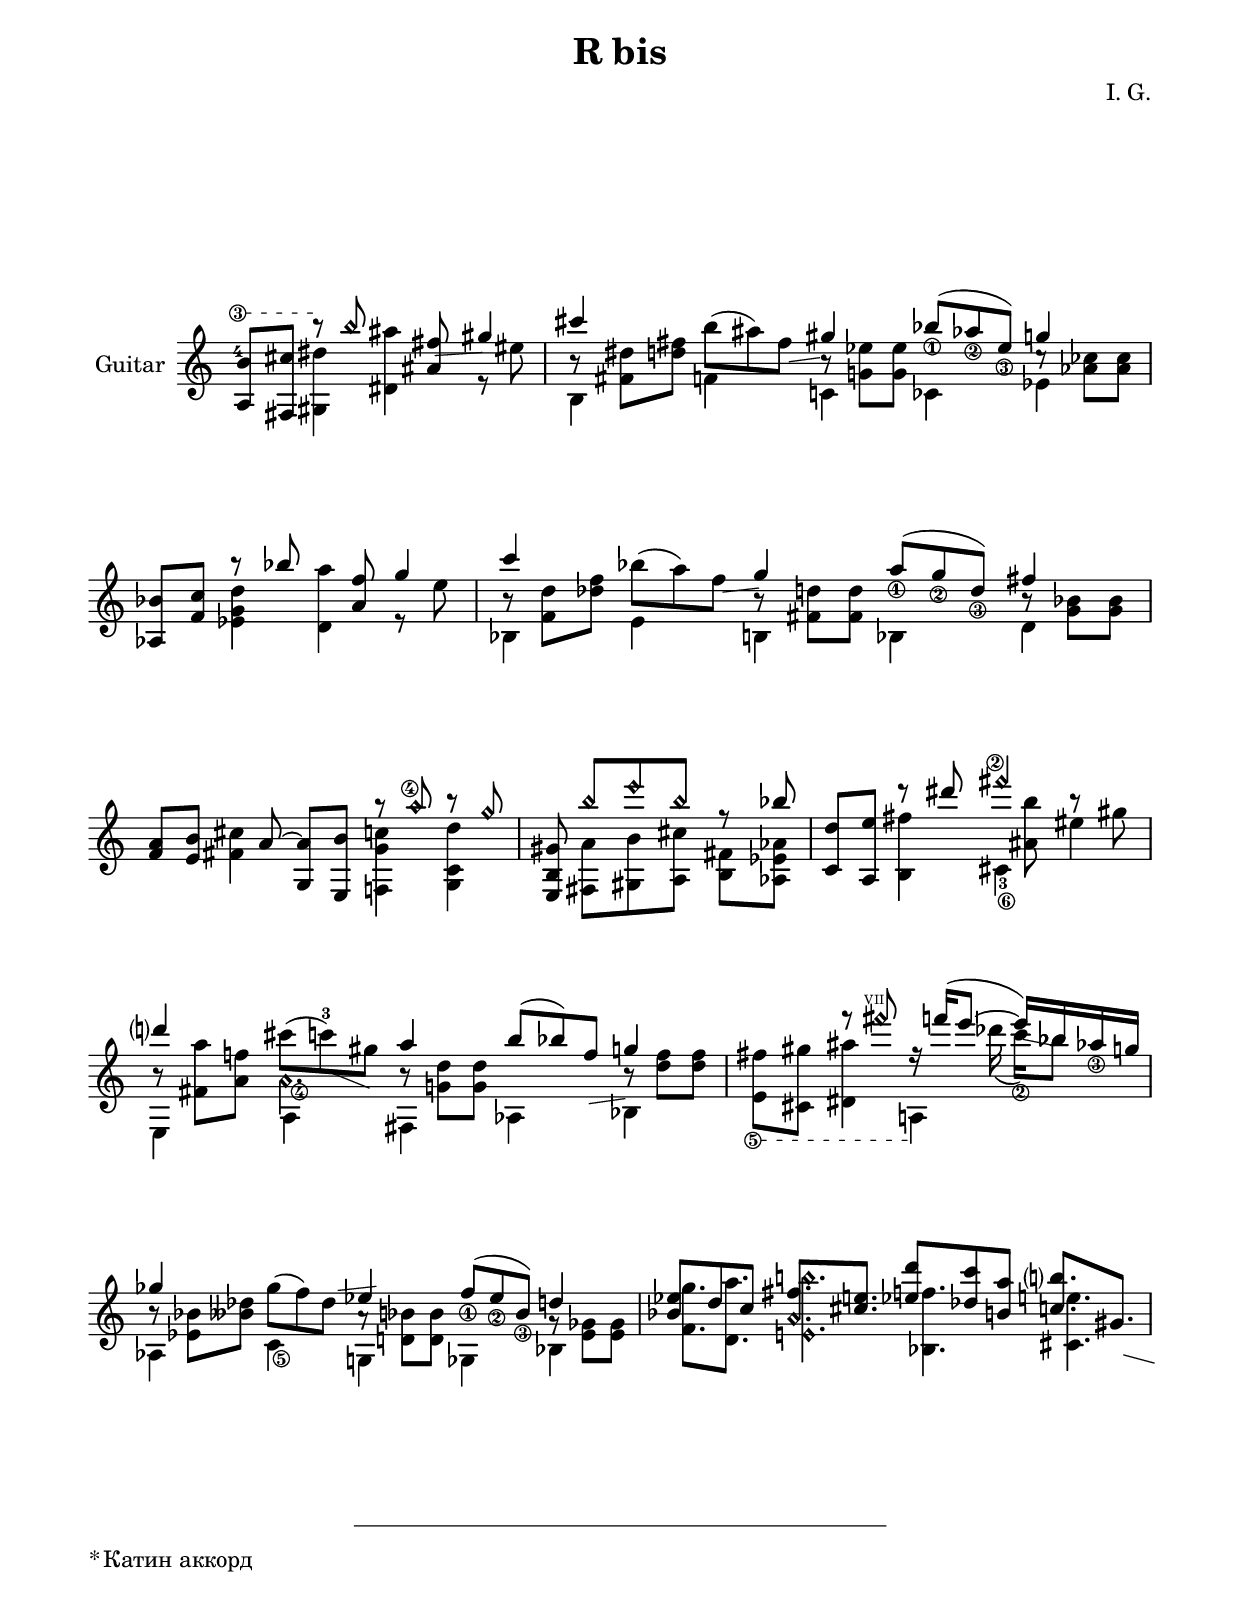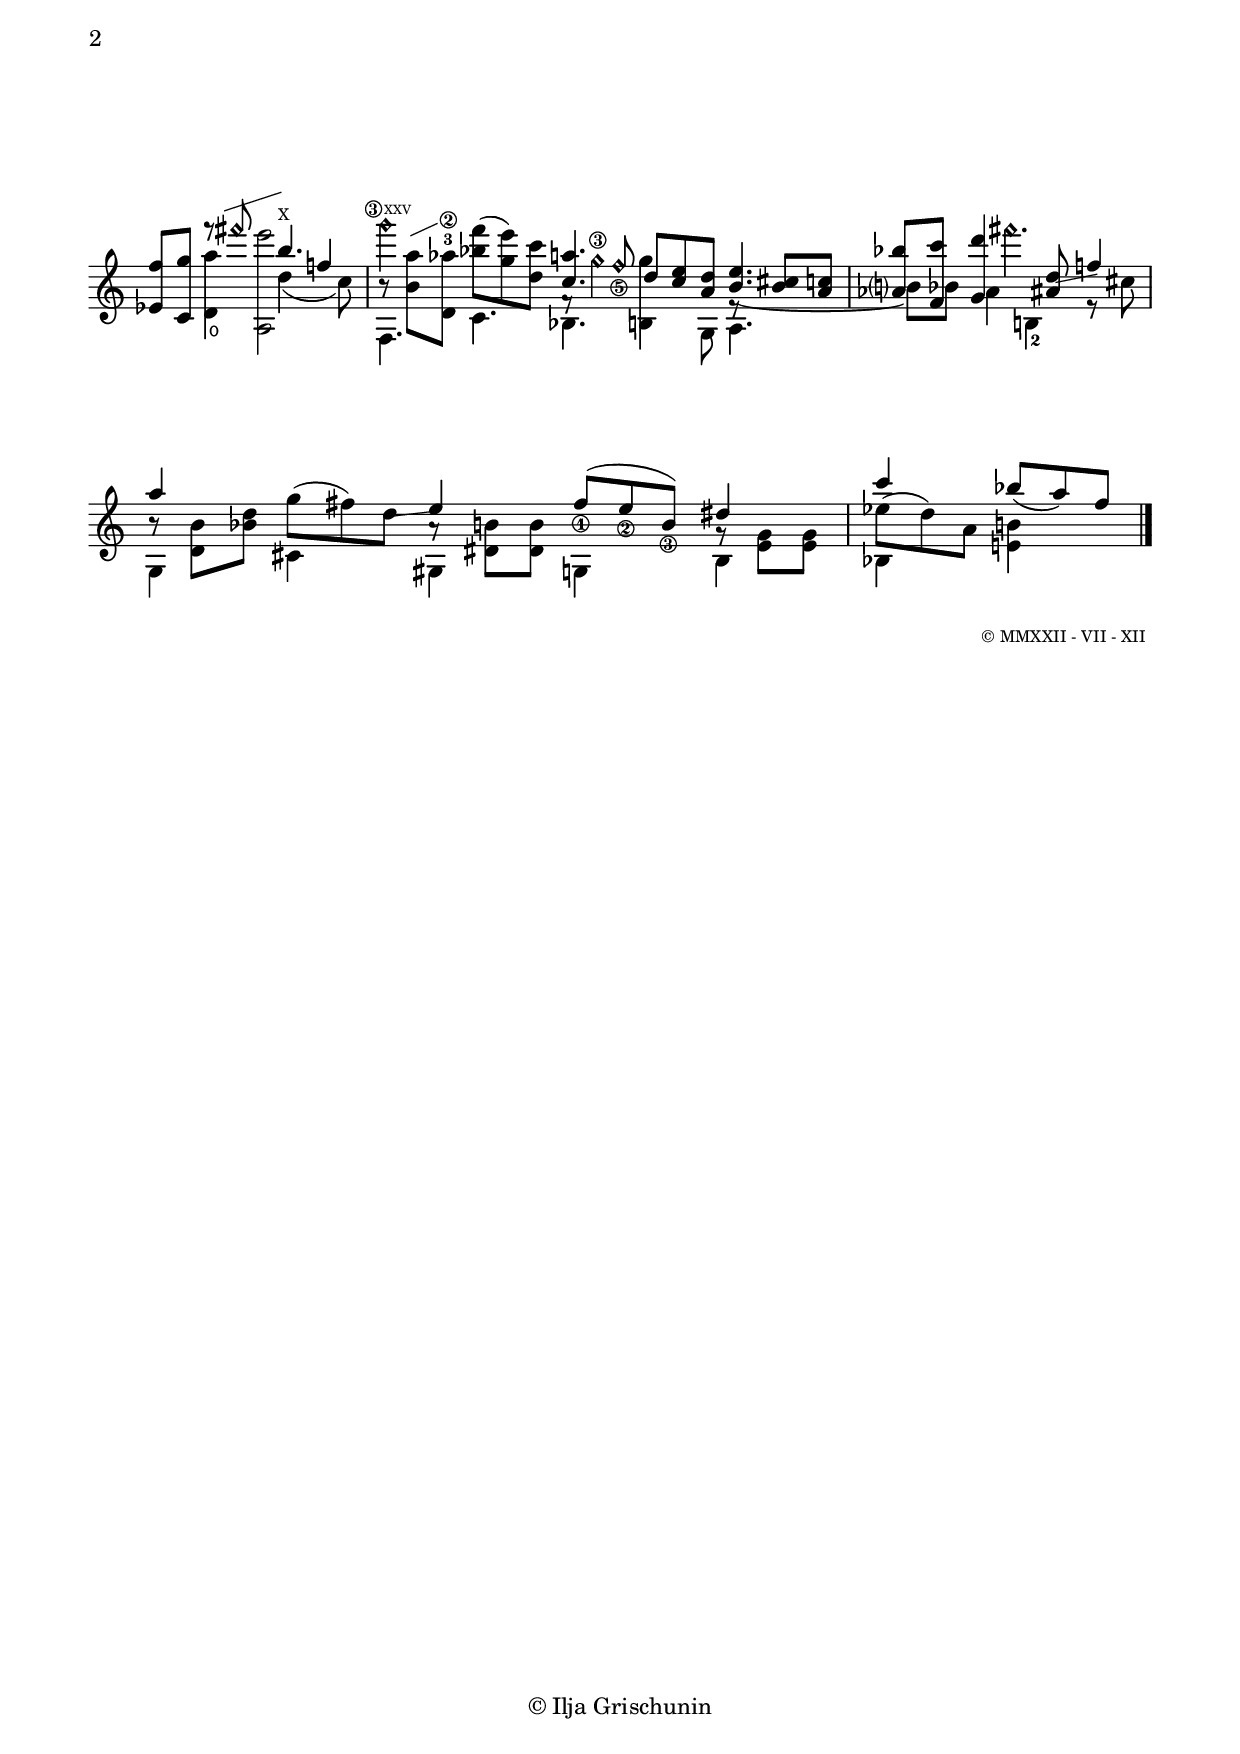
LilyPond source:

\version "2.19.15"

\language "deutsch"

\header {
  title = "R bis"
  composer = "I. G."
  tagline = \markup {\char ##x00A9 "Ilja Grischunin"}
}

\markup {
  \null
  \footnote
  \null
  \concat { "*" \hspace #.3 "Катин аккорд" }
}

\paper {
  %#(set-paper-size "a4")
  top-markup-spacing.basic-distance = 15
  markup-system-spacing.basic-distance = 25
  top-system-spacing.basic-distance = 25
  system-system-spacing.basic-distance = 23
  %score-system-spacing.basic-distance = 28
  last-bottom-spacing.basic-distance = 25

  %two-sided = ##t
  %inner-margin = 25
  %outer-margin = 15
  left-margin = 15
  right-margin = 15

  footnote-padding = 4
  footnote-footer-padding = 7
}

%\include "footnote.ly"

\layout {
  \context {
    \Voice
    \override Glissando.thickness = #1.5
    \override Glissando.gap = #0.1
  }
  \context {
    \Score
    \remove "Bar_number_engraver"
  }
}
%%%%%%%%%%%%%%%%%%%%%%%%%%%%%%%%%%%%%%
\version "2.19.15"

#(define RH rightHandFinger)

xLV = #(define-music-function (parser location further) (number?) #{
  \once \override LaissezVibrerTie.X-extent = #'(0 . 0)
  \once \override LaissezVibrerTie.details.note-head-gap = #(/
                                                             further -2)
  \once \override LaissezVibrerTie.extra-offset = #(cons (/
                                                          further 2) 0)
         #})

stringNumberSpanner =
#(define-music-function (parser location StringNumber) (string?)
   #{
     \override TextSpanner.font-size = #-5
     \override TextSpanner.dash-fraction = #0.3
     \override TextSpanner.dash-period = #1.5
     \override TextSpanner.bound-details.right.arrow = ##t
     \override TextSpanner.arrow-width = #0.2
     \override TextSpanner.arrow-length = #0.7
     \override TextSpanner.bound-details.left.stencil-align-dir-y = #CENTER
     \override TextSpanner.bound-details.left.text = \markup { \circle \number #StringNumber }
   #})

stringNumSpan =
#(define-music-function (parser location StringNumber) (string?)
   #{
     \override TextSpanner.font-size = #-5
     \override TextSpanner.dash-fraction = #0.3
     \override TextSpanner.dash-period = #1.5
     %\override TextSpanner.bound-details.right.arrow = ##t
     %\override TextSpanner.arrow-width = #0.2
     %\override TextSpanner.arrow-length = #0.7
     \override TextSpanner.bound-details.left.stencil-align-dir-y = #CENTER
     \override TextSpanner.bound-details.left.text = \markup { \circle \number #StringNumber }
   #})

spad = \override Fingering #'staff-padding = #'()
sfol = \set fingeringOrientations = #'(left)
sfor = \set fingeringOrientations = #'(right)
sfod = \set fingeringOrientations = #'(down)
sfou = \set fingeringOrientations = #'(up)
ssnol = \set stringNumberOrientations = #'(left)
ssnou = \set stringNumberOrientations = #'(up)
ssnod = \set stringNumberOrientations = #'(down)
ssnor = \set stringNumberOrientations = #'(right)
FO = #(define-music-function (parser location offsetX offsetY)(number? number?)
        #{
          \once \override Voice.Fingering #'extra-offset = #(cons offsetX offsetY)
        #})


\version "2.19.15"

\language "deutsch"

\include "noteHeads.ly"

ritaZwei = \relative c' {
  \time 4/4
  \override Staff.TimeSignature.stencil = ##f
  \override Fingering.staff-padding = #'()
  \override StringNumber.staff-padding = #'()
  %\once \override StringNumber.extra-offset = #'(-.6 . -4.8)
  \once \override Fingering.extra-offset = #'(-.6 . -3.3)
  \stringNumSpan "3"
  \once \override TextSpanner.extra-offset = #'(-.5 . -1.5)
  \once \override TextSpanner.bound-details.right.X = #22.2
  <a h'-4>8
  \startTextSpan
  <fis cis''>
  \stopTextSpan
  <<
    {
      r8 h''\harmonic
      s <ais, fis'>-\markup {
        \postscript #".8 -1.8 moveto 4.5 .3 rlineto stroke"
      } gis'4
    }
    \\
    {
      <gis,, dis''>4 <dis' ais''> r8 eis'
    }
  >>
  \time 15/8
  <<
    {
      \override Fingering.staff-padding = #'()
      \override StringNumber.staff-padding = #'()
      cis'4 s8
      \stemDown
      h( ais) fis-\markup {
        \postscript #"1 -2.4 moveto 3 .4 rlineto stroke"
      }
      \stemUp
      gis4 s8 b_\1( as_\2 es_\3) g4 s8
    }
    \\
    {
      h,8\rest <fis dis'> <d' fis>
      s4. h8\rest <g! es'> <g es'>
      s4. c8\rest <as ces> q
    }
    \\
    {
      \voiceTwo
      h,4 s8 f'4 s8 c!4 s8 ces4 s8 es4 s8
    }
  >>
  \break
  \time 4/4
  <as, b'>8 <f' c'>
  <<
    {
      r8 b' s <a, f'> g'4
    }
    \\
    {
      <es, g d'>4 <d a''> r8 e'
    }
  >>
  \time 15/8
  <<
    {
      \override Fingering.staff-padding = #'()
      \override StringNumber.staff-padding = #'()
      c'4 s8
      \stemDown
      b( a) f-\markup {
        \postscript #"1 -1.7 moveto 3.5 .4 rlineto stroke"
      }
      \stemUp
      g4 s8 a_\1( g_\2 d_\3) fis4 s8
    }
    \\
    {
      h,8\rest <f d'> <des' f>
      s4. h8\rest <fis! d'> <fis d'>
      s4. h8\rest <g b> q
    }
    \\
    {
      \voiceTwo
      b,4 s8 e4 s8 h4 s8 b4 s8 d4 s8
    }
  >>
  \break
  \time 5/4
  <f a>8 <e h'>
  <<
    {
      s8 a~ <g, a'> <e h''>
    }
    \\
    {
      <fis' cis'>4 s
    }
  >>
  <<
    {
      r8
      \once \override StringNumber.extra-offset = #'(-.6 . -2.5)
      a'\harmonic\4
      r8 g\harmonic
    }
    \\
    {
      <f,,! g' c>4 <g c d'>
    }
  >>
  \time 3/4
  <e h' gis'>8
  <<
    {
      h'''8\harmonic e\harmonic h\harmonic
      %\once \override Score.FootnoteItem.annotation-line = ##f
      %\footnote "*" #'(3.8 . 2) \markup { "*" \hspace #.3 "Катин аккорд" }
      r b
    }
    \\
    {
      <fis,, a'>[ <gis h'> <a cis'>] <h fis'> <as es' as>
    }
  >>
  \time 4/4
  <c d'>8 <a e''>
  <<
    {
      r8 dis''
      \once \override StringNumber.extra-offset = #'(-.6 . -2)
      fis4\harmonic\2
    }
    \\
    {
      s4. <ais,, h'>8 eis'4
    }
    \\
    {
      \voiceTwo
      <h, fis''>4
      \once \override Fingering.extra-offset = #'(.2 . .3)
      \once \override StringNumber.extra-offset = #'(.5 . .8)
      cis-3_\6 h''8\rest gis
    }
  >>
  \time 15/8
  <<
    {
      d'?4 s8
      \stemDown
      cis( c-3)-\markup {
        \postscript #"1.3 -2.3 moveto 3.5 -1.4 rlineto stroke"
      } gis
      \stemUp
      a4 s8 h( b) f-\markup {
        \postscript #".5 -5.2 moveto 3.5 .5 rlineto stroke"
      } g4
    }
    \\
    {
      \set harmonicDots = ##t
      h,8\rest <fis a'> <a f'!>
      \once \override StringNumber.extra-offset = #'(1.3 . 3.5)
      a4.\harmonic_\4 h8\rest <g! d'> <g d'>
      s4. h8\rest <d f> q
    }
    \\
    {
      \voiceTwo
      e,,4 s8
      \once \override NoteColumn.force-hshift = #.3
      a4 s8 fis4 s8 as4 s8 b4 s8
    }
  >>
  \time 4/4
  <<
    {
      \override StringNumber.staff-padding = #'()
      s4
      \override TextScript.font-size = -5
      r8
      \once \override TextScript.extra-offset = #'(-1 . -2)
      \once \override Accidental.extra-offset = #'(.4 . 0)
      fis'''\harmonic-"VII"
      %s <ais, fis'> gis'4
      r16 f( e8~ e16) b as_\3 g
    }
    \\
    {
      \override StringNumber.staff-padding = #'()
      s2 s8. des'16( c_\2)-\markup {
        \postscript #".9 6.1 moveto 3 -.6 rlineto stroke"
      } b8 s16
    }
    \\
    {
      \voiceTwo
      \textSpannerDown
      \stringNumSpan "5"
      \once \override TextSpanner.extra-offset = #'(-.5 . 1.6)
      \tag #'Part {
        \once \override TextSpanner.bound-details.right.X = #81
      }
      \tag #'Book {
        \once \override TextSpanner.bound-details.right.X = #79.5
      }
      <e,, fis'>8
      \startTextSpan
      <cis gis''> <dis ais''>4
      a!4
      \stopTextSpan
    }
  >>
  \time 15/8
  <<
    {
      ges''4 s8
      \stemDown
      ges( f) des-\markup {
        \postscript #"1.5 -.3 moveto 3.7 .4 rlineto stroke"
      }
      \stemUp
      es4 s8 f_\1( es_\2 b_\3) d4 s8
    }
    \\
    {
      h8\rest <es, b'> <heses' des> s4.
      a8\rest <d,! b'> <d b'>
      s4. g8\rest <es ges> q
    }
    \\
    {
      \voiceTwo
      as,4 s8
      \once \override StringNumber.extra-offset = #'(.7 . 2.5)
      c4_\5 s8 g!4 s8 ges4 s8 b4 s8
    }
  >>
  \time 12/8
  <<
    {
      \set harmonicDots = ##t
      \once\override Beam.positions = #'(5 . 4.5)
      <b' es>8 d c
      \once \override Dots.extra-offset = #'(-1.3 . 0)
      %\once \override Accidental.extra-offset = #'(1 . 0)
      <a\harmonic fis'>8. <cis e>
      <es d'>8 <des c'> <h a'>
      \once \override Dots.extra-offset = #'(-1.3 . 0)
      <c h'?>8. gis-\markup {
        \postscript #"1.3 -6.5 moveto 3 -.8 rlineto stroke"
      }
    }
    \\
    {
      \once \override NoteColumn.force-hshift = #1.2
      <f g'>8. \dotsUp <d a''>
      \once \override NoteColumn.force-hshift = #1.2
      %\once \override Accidental.extra-offset = #'(.7 . 0)
      <e!\harmonic h''!\harmonic>4. \dotsUp <b f''>
      \once \override NoteColumn.force-hshift = #1.3
      %\once \override Accidental.extra-offset = #'(1 . 0)
      <cis e'>
    }
  >>
  \time 4/4
  <es f'>8 <c g''>
  <<
    {
      \override TextScript.font-size = -3
      r8 fis''\harmonic
      s h,4.-"X"
    }
    \\
    {
      s4. d,4_( c8)
    }
    \\
    {
      s2 f!4
    }
    \\
    {
      \voiceTwo
      \once \override Script.extra-offset = #'(.3 . 1.5)
      \once \override Script.font-size = 0.5
      <d,\open a''>4-\markup {
        \postscript #"1.9 9.9 moveto 5.5 1.8 rlineto stroke"
      } <a e'''>2
    }
  >>
  \time 15/8
  <<
    {
      \stemDown
      \once \override Stem.length = #9
      \once \override StringNumber.extra-offset = #'(-1.2 . -.5)
      \override TextScript.font-size = -5
      \once \override TextScript.extra-offset = #'(.5 . -2.3)
      g'''4\harmonic\3-"XXV" s8 <b, f'>( <g e'>) <d c'>
      \stemUp
      <c a'>4.
      \once\override Beam.positions = #'(5 . 4.5)
      d8 <c e> <a d>
      %\shape #'((.4 . .8) (1 . 0) (1 . 0) (1.2 . .6)) Tie
      <h_~ e>4.
    }
    \\
    {
      h8\rest <h a'> <d, as''-3\2>-\markup {
        \postscript #"-3 7.5 moveto 2.6 1.2 rlineto stroke"
      }
      s4. f8\rest g'4\harmonic\3
    }
    \\
    {
      s2. s4
      \override StringNumber.staff-padding = #'()
      f8\harmonic _\5 s4. e,8\rest <h' cis> <a c>
    }
    \\
    {
      \voiceTwo
      \dotsUp
      f,4. c' b <h g''>4 g8 a4.
    }
  >>
  \time 4/4
  <<
    {
      \voiceFour
      \once \override NoteColumn.force-hshift = #1.5
      h'?8
      \once \override NoteColumn.force-hshift = #1.3
      b
      \once \override NoteColumn.force-hshift = #1.5
      as4
      \once \override Fingering.extra-offset = #'(.3 . 0)
      h,!-2 r8 cis'
    }
    \\
    {
      \voiceOne
      <as b'>8 <f c''> <g d''>4 s8 <ais d>-\markup {
        \postscript #".9 -2.1 moveto 4 .8 rlineto stroke"
      } f'!4
    }
    \\
    {
      \voiceTwo
      \set harmonicDots = ##t
      s4.
      \once \override Stem.length = #9
      fis'4.\harmonic
    }
  >>
  \time 15/8
  <<
    {
      \override Fingering.staff-padding = #'()
      \override StringNumber.staff-padding = #'()
      a,4 s8
      \stemDown
      g( fis) d-\markup {
        \postscript #"1 -1.7 moveto 3.5 .4 rlineto stroke"
      }
      \stemUp
      e4 s8 fis_\1( e_\2 h_\3) dis4 s8 c'4 s8 b_( a) f
    }
    \\
    {
      h,8\rest <d, h'> <b' d>
      s4. a8\rest <dis, h'> q s4. g8\rest <e g> q
      es'^( d) a s4.
    }
    \\
    {
      \voiceTwo
      g,4 s8 cis4 s8 gis4 s8 g4 s8 h4 s8
      b4 s8 <e! h'!>4 s8
    }
  >>

  \bar "|."
  \override Score.RehearsalMark.self-alignment-X = #RIGHT
  \override Score.RehearsalMark.direction = #DOWN
  \override Score.RehearsalMark.extra-offset = #'(0 . -5)
  \mark \markup {\teeny{\char ##x00A9 "MMXXII - VII - XII"}}
}


%%%%%%%%%%%%%%%%%%%%%%%%%%%%%%%%%%%%%%
\score {
  \new Staff \with {
    instrumentName = "Guitar"
  }
  \ritaZwei
}
